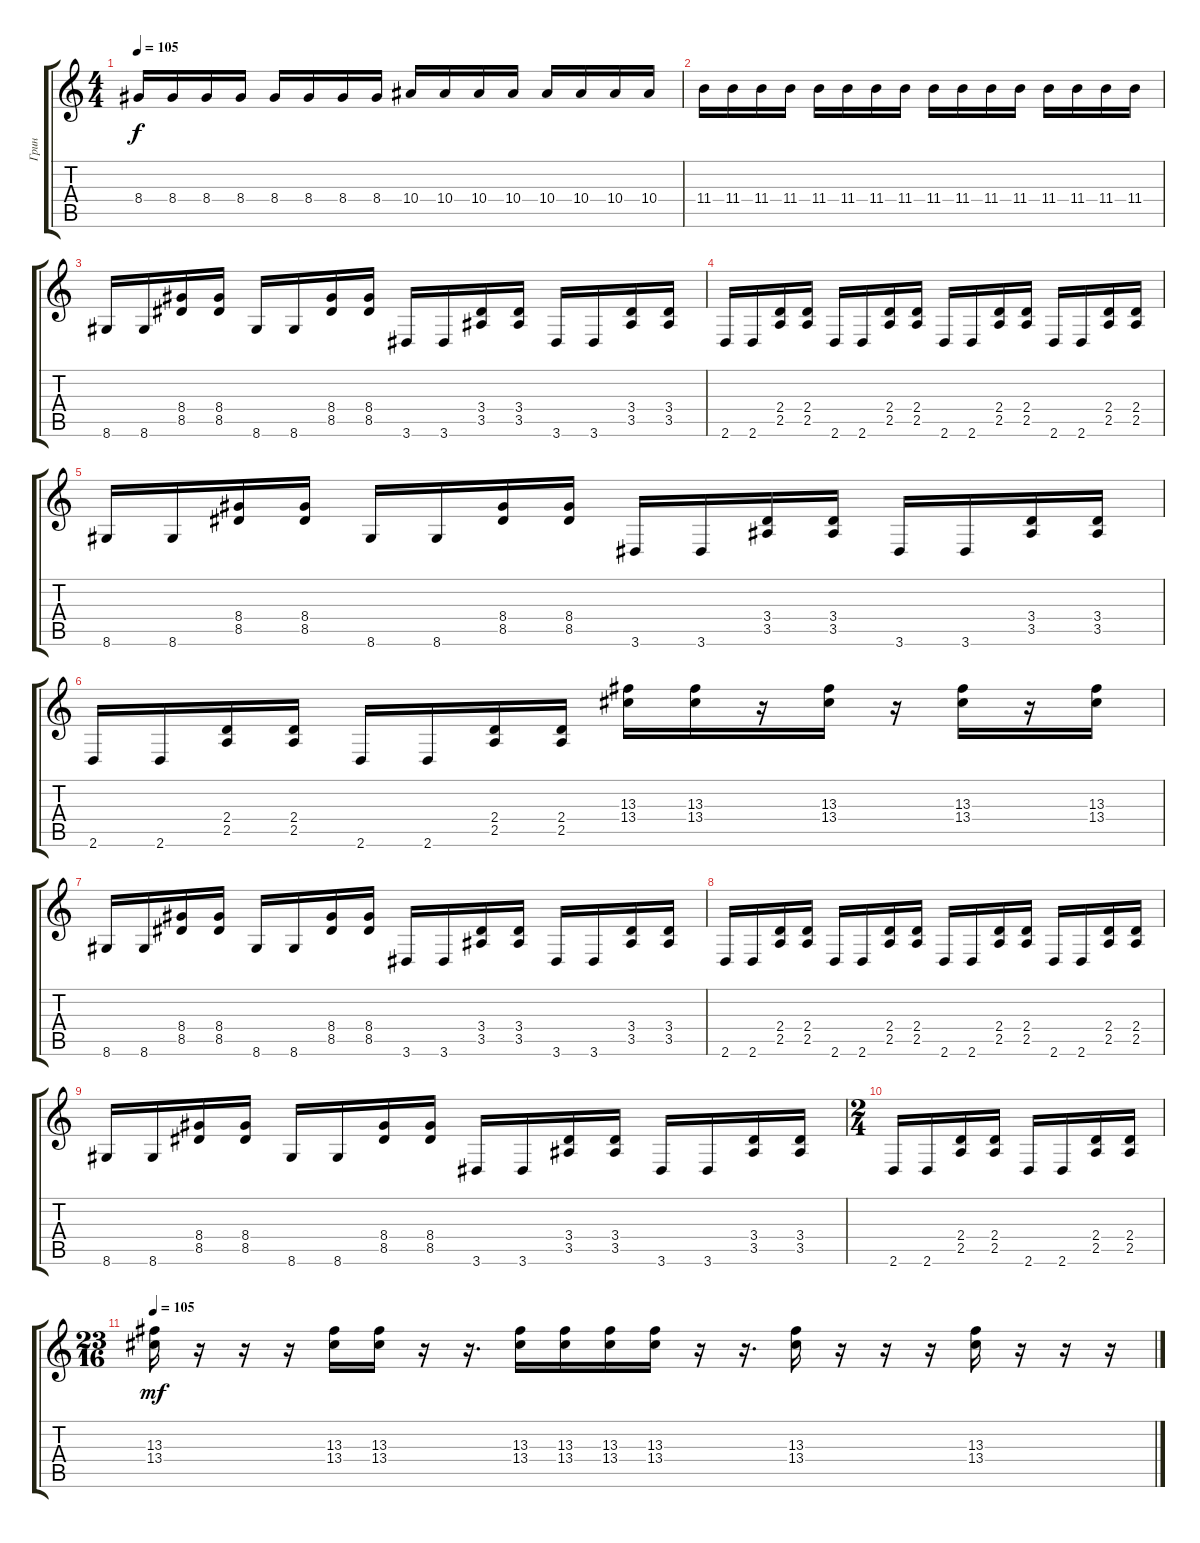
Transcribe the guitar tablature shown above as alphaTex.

\track ("Грин" "Грин") {instrument overdrivenguitar}
\staff {score tabs}
\tuning (D4 A3 F3 C3 G2 C2) {hide}
\ts (4 4)
\tempo 105
\clef g2
\ks c
8.4.16{dy f} 8.4.16 8.4.16 8.4.16 8.4.16 8.4.16 8.4.16 8.4.16 10.4.16 10.4.16 10.4.16 10.4.16 10.4.16 10.4.16 10.4.16 10.4.16 |
11.4.16 11.4.16 11.4.16 11.4.16 11.4.16 11.4.16 11.4.16 11.4.16 11.4.16 11.4.16 11.4.16 11.4.16 11.4.16 11.4.16 11.4.16 11.4.16 |
8.6.16 8.6.16 (8.4 8.5).16 (8.4 8.5).16 8.6.16 8.6.16 (8.4 8.5).16 (8.4 8.5).16 3.6.16 3.6.16 (3.4 3.5).16 (3.4 3.5).16 3.6.16 3.6.16 (3.4 3.5).16 (3.4 3.5).16 |
2.6.16 2.6.16 (2.4 2.5).16 (2.4 2.5).16 2.6.16 2.6.16 (2.4 2.5).16 (2.4 2.5).16 2.6.16 2.6.16 (2.4 2.5).16 (2.4 2.5).16 2.6.16 2.6.16 (2.4 2.5).16 (2.4 2.5).16 |
8.6.16 8.6.16 (8.4 8.5).16 (8.4 8.5).16 8.6.16 8.6.16 (8.4 8.5).16 (8.4 8.5).16 3.6.16 3.6.16 (3.4 3.5).16 (3.4 3.5).16 3.6.16 3.6.16 (3.4 3.5).16 (3.4 3.5).16 |
2.6.16 2.6.16 (2.4 2.5).16 (2.4 2.5).16 2.6.16 2.6.16 (2.4 2.5).16 (2.4 2.5).16 (13.3 13.4).16 (13.3 13.4).16 r.16 (13.3 13.4).16 r.16 (13.3 13.4).16 r.16 (13.3 13.4).16 |
8.6.16 8.6.16 (8.4 8.5).16 (8.4 8.5).16 8.6.16 8.6.16 (8.4 8.5).16 (8.4 8.5).16 3.6.16 3.6.16 (3.4 3.5).16 (3.4 3.5).16 3.6.16 3.6.16 (3.4 3.5).16 (3.4 3.5).16 |
2.6.16 2.6.16 (2.4 2.5).16 (2.4 2.5).16 2.6.16 2.6.16 (2.4 2.5).16 (2.4 2.5).16 2.6.16 2.6.16 (2.4 2.5).16 (2.4 2.5).16 2.6.16 2.6.16 (2.4 2.5).16 (2.4 2.5).16 |
8.6.16 8.6.16 (8.4 8.5).16 (8.4 8.5).16 8.6.16 8.6.16 (8.4 8.5).16 (8.4 8.5).16 3.6.16 3.6.16 (3.4 3.5).16 (3.4 3.5).16 3.6.16 3.6.16 (3.4 3.5).16 (3.4 3.5).16 |
\ts (2 4)
2.6.16 2.6.16 (2.4 2.5).16 (2.4 2.5).16 2.6.16 2.6.16 (2.4 2.5).16 (2.4 2.5).16 |
\ts (23 16)
\tempo 105
(13.3 13.4).16{dy mf} r.16 r.16 r.16 (13.3 13.4).16 (13.3 13.4).16 r.16 r.16{d} (13.3 13.4).16 (13.3 13.4).16 (13.3 13.4).16 (13.3 13.4).16 r.16 r.16{d} (13.3 13.4).16 r.16 r.16 r.16 (13.3 13.4).16 r.16 r.16 r.16
